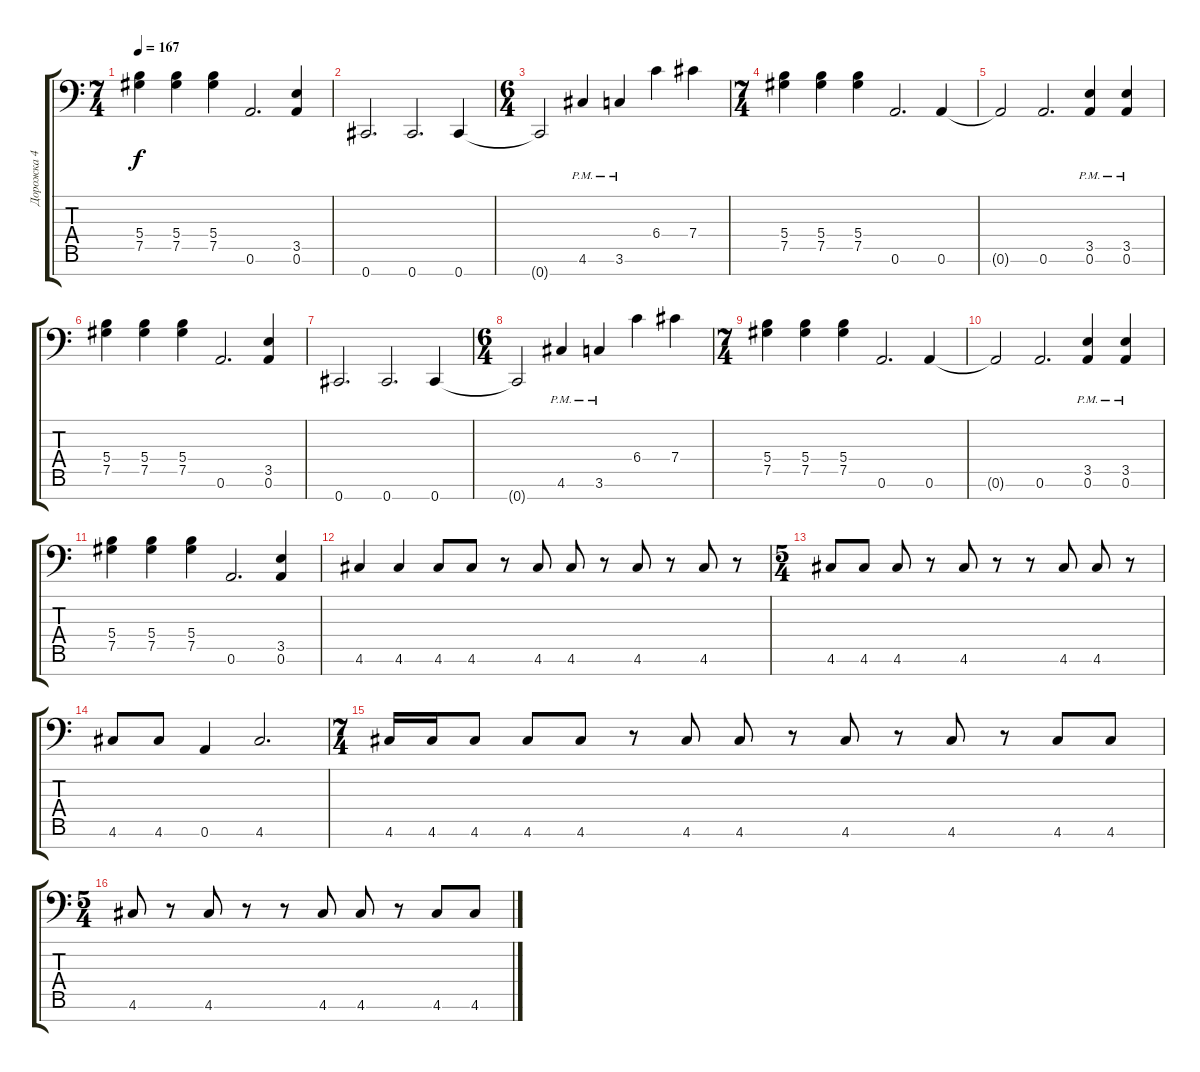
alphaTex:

\track ("Дорожка 4" "Дорожка 4") {instrument distortionguitar}
\staff {score tabs}
\tuning (Ab3 E3 B2 Gb2 Db2 A1 Db1) {hide}
\ts (7 4)
\tempo 167
\clef f4
\ks c
(5.4 7.5).4{dy f} (5.4 7.5).4 (5.4 7.5).4 0.6.2{d} (3.5 0.6).4 |
0.7.2{d} 0.7.2{d} 0.7.4 |
\ts (6 4)
0.7{t}.2 4.6{pm}.4 3.6{pm}.4 6.4.4 7.4.4 |
\ts (7 4)
(5.4 7.5).4 (5.4 7.5).4 (5.4 7.5).4 0.6.2{d} 0.6.4 |
0.6{t}.2 0.6.2{d} (3.5{pm} 0.6{pm}).4 (3.5{pm} 0.6{pm}).4 |
(5.4 7.5).4 (5.4 7.5).4 (5.4 7.5).4 0.6.2{d} (3.5 0.6).4 |
0.7.2{d} 0.7.2{d} 0.7.4 |
\ts (6 4)
0.7{t}.2 4.6{pm}.4 3.6{pm}.4 6.4.4 7.4.4 |
\ts (7 4)
(5.4 7.5).4 (5.4 7.5).4 (5.4 7.5).4 0.6.2{d} 0.6.4 |
0.6{t}.2 0.6.2{d} (3.5{pm} 0.6{pm}).4 (3.5{pm} 0.6{pm}).4 |
(5.4 7.5).4 (5.4 7.5).4 (5.4 7.5).4 0.6.2{d} (3.5 0.6).4 |
4.6.4 4.6.4 4.6.8 4.6.8 r.8 4.6.8 4.6.8 r.8 4.6.8 r.8 4.6.8 r.8 |
\ts (5 4)
4.6.8 4.6.8 4.6.8 r.8 4.6.8 r.8 r.8 4.6.8 4.6.8 r.8 |
4.6.8 4.6.8 0.6.4 4.6.2{d} |
\ts (7 4)
4.6.16 4.6.16 4.6.8 4.6.8 4.6.8 r.8 4.6.8 4.6.8 r.8 4.6.8 r.8 4.6.8 r.8 4.6.8 4.6.8 |
\ts (5 4)
4.6.8 r.8 4.6.8 r.8 r.8 4.6.8 4.6.8 r.8 4.6.8 4.6.8
